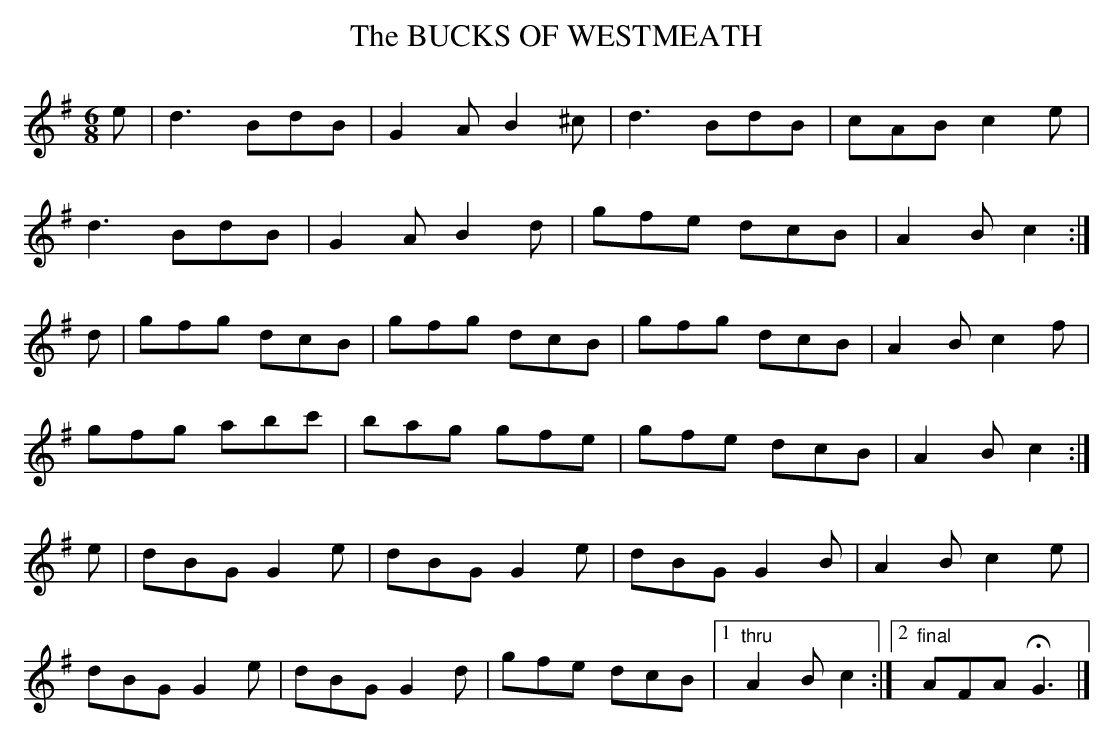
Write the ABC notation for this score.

X:1
T:BUCKS OF WESTMEATH, The
M:6/8
L:1/8
K:G
e|d3 BdB|G2A B2^c|d3 BdB|cAB c2e|
d3 BdB|G2A B2d|gfe dcB|A2B c2 :|
d|gfg dcB|gfg dcB|gfg dcB|A2B c2f|
gfg abc'|bag gfe|gfe dcB|A2B c2 :|
e|dBG G2e|dBG G2e|dBG G2B|A2B c2e|
dBG G2e|dBG G2d|gfe dcB|1 "thru"A2B c2 :|\
[2 "final"AFA HG3|]
